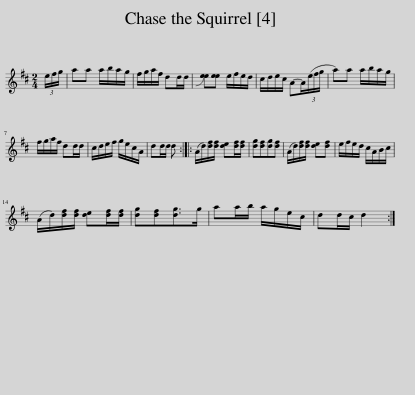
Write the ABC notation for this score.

X:1
L:1/8
M:2/4
I:linebreak $
K:D
V:1 treble
V:1
 (3e/f/g/ | aa a/b/a/g/ | f/g/a/f/ dd/d/ | !slide![ee][ee] e/f/e/d/ | c/d/e/c/ A-A/(3(e/f/g/ | %5
 a)a a/b/a/g/ |$ f/g/a/f/ dd/d/ | c/d/e/f/ g/e/c/A/ | dd/d/ d :: (A/d/)[df]/[df]/ [de][df]/[df]/ | %10
 [dg][df][dg][df] | (A/d/)[df]/[df]/ [de][df] | e/f/e/d/ c/A/B/c/ |$ (A/d/)[df]/[df]/ [de][df]/[df]/ | [dg][df][dg]>g | %15
 aa/b/ a/g/e/c/ | dd/c/ d2 :| %17
